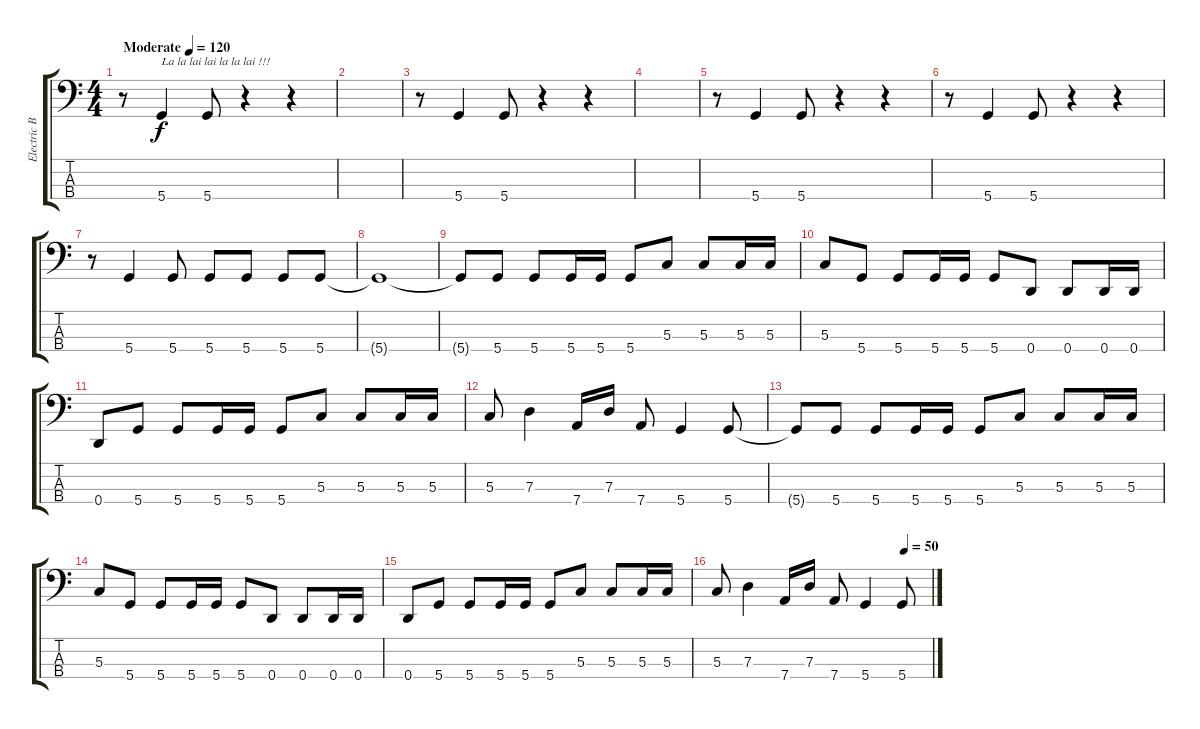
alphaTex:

\track ("Electric Bass" "Electric B") {instrument electricbasspick}
\staff {score tabs}
\tuning (F2 C2 G1 D1) {hide}
\ts (4 4)
\tempo (120 "Moderate")
\clef f4
\ks c
r.8{dy f instrument electricbasspick} 5.4.4{txt "La la lai lai la la lai !!!"} 5.4.8 r.4 r.4 |
|
r.8 5.4.4 5.4.8 r.4 r.4 |
|
r.8 5.4.4 5.4.8 r.4 r.4 |
r.8 5.4.4 5.4.8 r.4 r.4 |
r.8 5.4.4 5.4.8 5.4.8 5.4.8 5.4.8 5.4.8 |
5.4{t}.1 |
5.4{t}.8 5.4.8 5.4.8 5.4.16 5.4.16 5.4.8 5.3.8 5.3.8 5.3.16 5.3.16 |
5.3.8 5.4.8 5.4.8 5.4.16 5.4.16 5.4.8 0.4.8 0.4.8 0.4.16 0.4.16 |
0.4.8 5.4.8 5.4.8 5.4.16 5.4.16 5.4.8 5.3.8 5.3.8 5.3.16 5.3.16 |
5.3.8 7.3.4 7.4.16 7.3.16 7.4.8 5.4.4 5.4.8 |
5.4{t}.8 5.4.8 5.4.8 5.4.16 5.4.16 5.4.8 5.3.8 5.3.8 5.3.16 5.3.16 |
5.3.8 5.4.8 5.4.8 5.4.16 5.4.16 5.4.8 0.4.8 0.4.8 0.4.16 0.4.16 |
0.4.8 5.4.8 5.4.8 5.4.16 5.4.16 5.4.8 5.3.8 5.3.8 5.3.16 5.3.16 |
\tempo (50 0.875)
5.3.8 7.3.4 7.4.16 7.3.16 7.4.8 5.4.4 5.4.8
